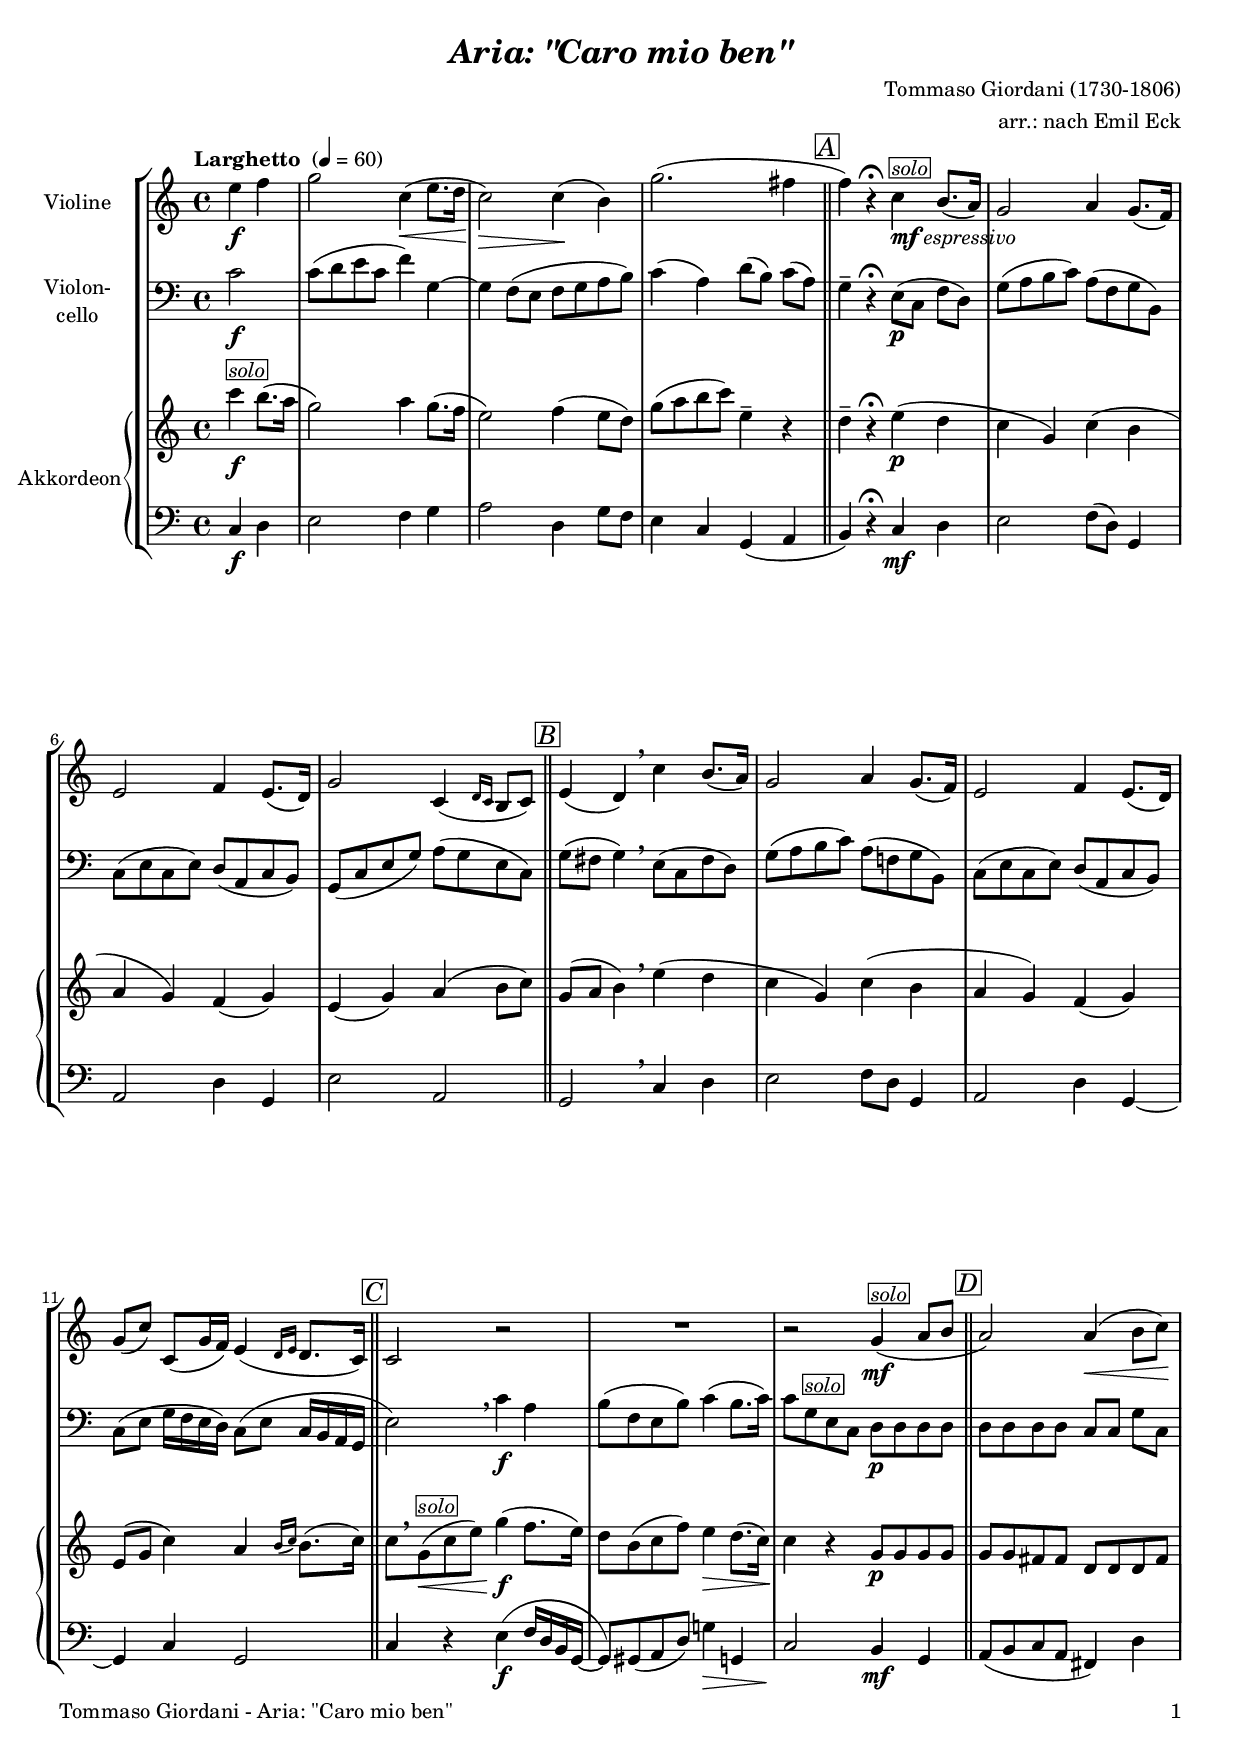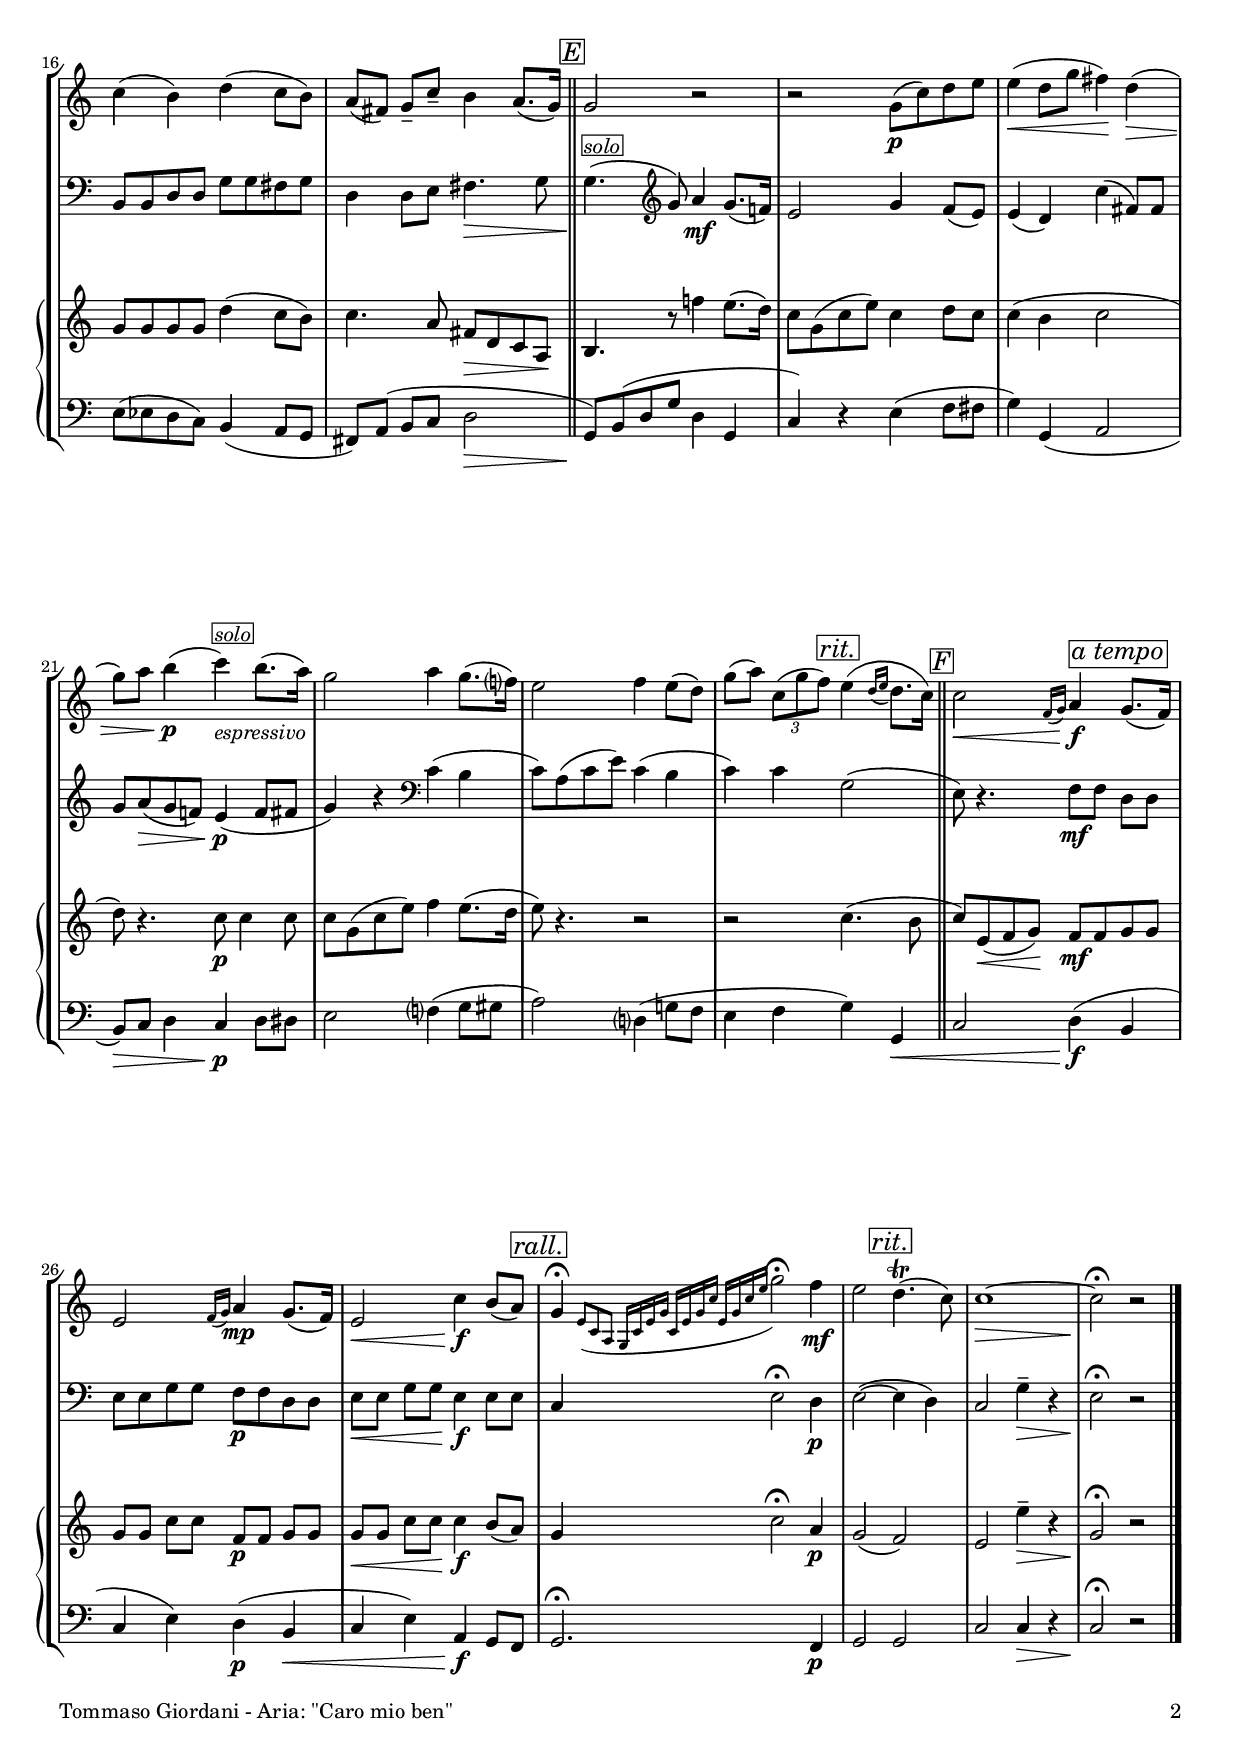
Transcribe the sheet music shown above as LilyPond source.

\version "2.24.4"
\include "deutsch.ly"

#(set-global-staff-size 18)

\header {
  title       = \markup \bold \italic "Aria: \"Caro mio ben\""
  composer    = "Tommaso Giordani (1730-1806)"
  arranger    = "arr.: nach Emil Eck"
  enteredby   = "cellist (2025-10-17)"
%  piece       = ""
}

voiceconsts = {
  \key c \major
  \time 4/4
%  \numericTimeSignature
  \compressEmptyMeasures
% Set default beaming for all staves
%  \set Timing.beamExceptions = #'()
%  \set Timing.baseMoment     = #(ly:make-moment 1 4)
%  \set Timing.beatStructure  = #'(1 1 1)
  \tempo "Larghetto " 4=60
}

mipz = "pizzicato strings"
mivl = "violin"
miba = "cello"
% mikl = "bright acoustic"
% mikl = "church organ"
mikl = "concertina"

boxa = { \bar "||" \mark \markup \box \italic "A" }
boxb = { \bar "||" \mark \markup \box \italic "B" }
boxc = { \bar "||" \mark \markup \box \italic "C" }
boxd = { \bar "||" \mark \markup \box \italic "D" }
boxe = { \bar "||" \mark \markup \box \italic "E" }
boxf = { \bar "||" \mark \markup \box \italic "F" }

atem = \mark \markup \box \italic "a tempo"
espr = \markup \italic "espressivo"
mfex = \markup { \dynamic mf \italic "espressivo" }
rall = \mark \markup \box \italic "rall."
rit  = \mark \markup \box \italic "rit."
solo = \markup \box \italic "solo"

va = \relative c'' {
  \voiceconsts

  \partial 2 e4\f f
  g2 c,4(\< e8. d16\!
  c2)\> c4(\! h)
  g'2.( fis4 \boxa
  f) r\fermata c^\solo_\mfex h8.( a16)
  g2 a4 g8.( f16)

  e2 f4 e8.( d16)
  g2 c,4( \grace { d16[ c] } h8 c) \boxb
  e4( d) \breathe c' h8.( a16)
  g2 a4 g8.( f16)
  e2 f4 e8.( d16)
  g8( c) c,( g'16 f) e4( \grace { d16[ e] } d8. c16) \boxc

  c2 r
  R1
  r2 g'4(^\solo\mf a8 h \boxd
  a2) a4(\< h8 c)\!
  c4( h) d( c8 h)
  a( fis) g[-- c]-- h4 a8.( g16) \boxe
  g2 r

  r g8(\p c) d e
  e4(\< d8 g fis4)\! d(\>
  g8) a h4(\!\p c)^\solo_\espr h8.( a16)
  g2 a4 g8.( f?16)
  e2 f4 e8( d)

  g( a) \tuplet 3/2 4 { c,( g' f) } \rit e4( \appoggiatura { d16[ e] } d8. c16) \boxf
  c2\< \grace { f,16([ g]) } a4\!\f \atem g8.( f16)
  e2 \grace { f16([ g]) } a4\mp g8.( f16)
  e2\< c'4\!\f h8( a) \rall
  g4\fermata \appoggiatura { e8 c a g16[ c e g] c,[ e g c] e,[ g c e] } g2\fermata f4\mf
  
  e2 \rit d4.(\trill c8)
  c1~\>
  c2\fermata\! r \bar "|."
}

vb = \relative c' {
  \voiceconsts
  \clef "bass"
  
  \partial 2 c2\f
  c8( d e c f4) g,~
  g f8( e f g a h)
  c4( a) d8( h) c([ a]) \boxa
  g4-- r\fermata e8(\p c f[ d])

  g( a h c) a( f g h,)
  c( e c e) d( a c h)
  g( c e g) a( g e c) \boxb
  g'( fis g4) \breathe e8( c fis d)
  g( a h c) a( f! g h,)

  c( e c e) d( a c h)
  c( e g16 f e d) c8( e c16 h a g \boxc
  e'2) \breathe c'4\f a
  h8( f e h') c4( h8. c16)
  c8 g^\solo e c d\p d d d \boxd

  d d d d c c g'[ c,]
  h h d d g g fis g
  d4 d8 e fis4.\> g8 \boxe
  g4.(^\solo\! \clef "treble" g'8) a4\mf g8.( f!16)
  e2 g4 f8( e)

  e4( d) c'( fis,8) fis
  g a(\> g f!) e4(\!\p f8 fis
  g4) r \clef "bass" c,( h
  c8) a( c e) c4( h
  c) c \rit g2( \boxf
  e8) r4. f8\mf f \atem d[ d]

  e e g g f\p f d d
  e\< e g[ g]\! e4\f e8 e \rall
  c4 e2\fermata d4\p
  e2(~ \rit e4 d)
  c2 g'4--\> r
  e2\fermata\! r \bar "|."
}

vc = \relative c''' {
  \voiceconsts
  
  \partial 2 c4^\solo\f h8.( a16
  g2) a4 g8.( f16
  e2) f4( e8 d)
  g( a h c) e,4-- r \boxa
  d-- r\fermata e(\p d
  c g) c( h

  a g) f( g)
  e( g) a( h8 c) \boxb
  g( a h4) \breathe e( d
  c g) c( h
  a g) f( g)
  e8( g c4) a \grace { h16([ c]) } h8.( c16) \boxc

  c8[ \breathe g(^\solo\< c e)] g4(\f f8. e16)
  d8 h( c f) e4\> d8.( c16)\!
  c4 r g8\p g g g \boxd
  g g fis fis d d d fis
  g g g g d'4( c8 h)

  c4. a8 fis\> d c a\! \boxe
  h4. r8 f''!4 e8.( d16)
  c8 g( c e) c4 d8 c
  c4( h c2
  d8) r4. c8\p c4 c8

  c g( c e) f4 e8.( d16
  e8) r4. r2
  r \rit c4.( h8 \boxf
  c) e,(\< f g)\! f\mf f \atem g g
  g g c[ c] f,\p f g[ g]

  g\< g c[ c]\! c4\f h8( a) \rall
  g4 c2\fermata a4\p
  g2( \rit f)
  e e'4--\> r
  g,2\fermata\! r \bar "|."
}

vd = \relative c {
  \voiceconsts
  \clef "bass"
  
  \partial 2 c4\f d
  e2 f4 g
  a2 d,4 g8 f
  e4 c g( a \boxa
  h) r\fermata c\mf d
  e2 f8( d) g,4
  a2 d4 g,

  e'2 a, \boxb
  g \breathe c4 d
  e2 f8 d g,4
  a2 d4 g,~
  g c g2 \boxc

  c4 r e(\f f16 d h g~
  g8) gis( a d) g!4\> g,!
  c2\! h4\mf g \boxd
  a8( h c a fis4) d'
  e8( es d c) h4( a8 g

  fis) a( h[ c] d2\> \boxe
  g,8)\! h( d g d4 g,
  c) r e( f8 fis
  g4) g,( a2
  h8)\> c d4 c\!\p d8 dis

  e2 f?4( g8 gis
  a2) d,?4( g!8 f
  e4 f \rit g) g,\< \boxf
  c2 d4(\!\f \atem h
  c e) d(\p h\<
  c e) a,\!\f g8 f \rall

  g2.\fermata f4\p
  g2 \rit g
  c c4\>  r
  c2\fermata\! r \bar "|."
}


music = \new StaffGroup <<
  \new Staff {
    \set Staff.midiInstrument = \mivl
    \set Staff.instrumentName = \markup \center-column { "Violine" }
    \transpose c c { \va }
  }

  \new Staff {
    \set Staff.midiInstrument = \miba
    \set Staff.instrumentName = \markup \center-column { "Violon-" "cello" }
    \transpose c c { \vb }
  }

  \new PianoStaff <<
    \set PianoStaff.midiInstrument = \mikl
    \set PianoStaff.instrumentName = \markup \center-column { "Akkordeon" }
    <<
      \new Staff {
	\transpose c c { \vc }
      }
      
      %    \new Dynamics \vdy
      
      \new Staff {
	\transpose c c { \vd }
      }
    >>  
  >>
>>

\book {
  \paper {
    print-page-number = ##t
    print-first-page-number = ##t
    ragged-last-bottom = ##f
    oddHeaderMarkup = \markup \null
    evenHeaderMarkup = \markup \null
    oddFooterMarkup = \markup {
      \fill-line {
        \if \should-print-page-number
        "Tommaso Giordani - Aria: \"Caro mio ben\"" \fromproperty #'page:page-number-string
      }
    }
    evenFooterMarkup = \oddFooterMarkup
  } \score {
    \music
    \layout {}
  }

  \score {
    \unfoldRepeats \music

    \midi {
      \context {
        \Score
      }
    }
  }
}
